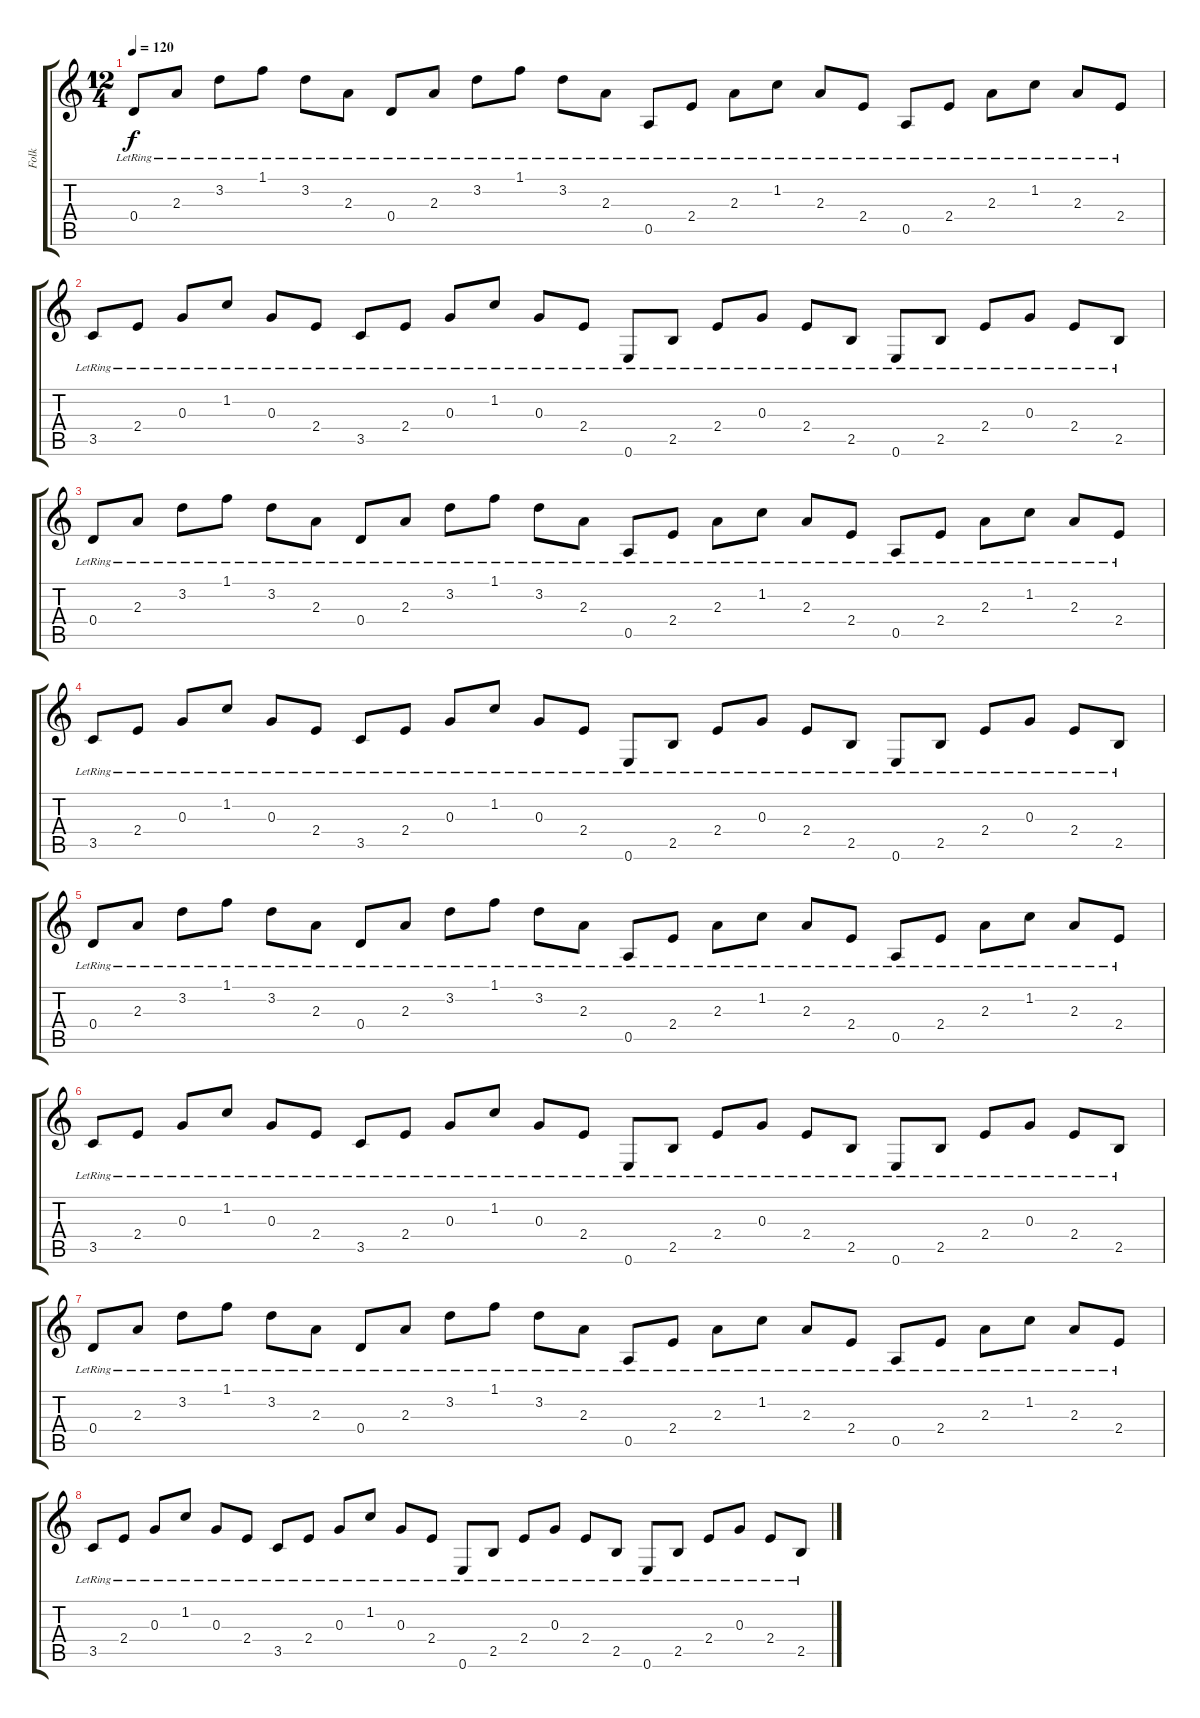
\track ("Folk" "Folk") {instrument acousticguitarsteel}
\staff {score tabs}
\tuning (E4 B3 G3 D3 A2 E2) {hide}
\ts (12 4)
\tempo 120
\clef g2
\ks c
0.4{lr}.8{dy f instrument acousticguitarsteel} 2.3{lr}.8 3.2{lr}.8 1.1{lr}.8 3.2{lr}.8 2.3{lr}.8 0.4{lr}.8 2.3{lr}.8 3.2{lr}.8 1.1{lr}.8 3.2{lr}.8 2.3{lr}.8 0.5{lr}.8 2.4{lr}.8 2.3{lr}.8 1.2{lr}.8 2.3{lr}.8 2.4{lr}.8 0.5{lr}.8 2.4{lr}.8 2.3{lr}.8 1.2{lr}.8 2.3{lr}.8 2.4{lr}.8 |
3.5{lr}.8 2.4{lr}.8 0.3{lr}.8 1.2{lr}.8 0.3{lr}.8 2.4{lr}.8 3.5{lr}.8 2.4{lr}.8 0.3{lr}.8 1.2{lr}.8 0.3{lr}.8 2.4{lr}.8 0.6{lr}.8 2.5{lr}.8 2.4{lr}.8 0.3{lr}.8 2.4{lr}.8 2.5{lr}.8 0.6{lr}.8 2.5{lr}.8 2.4{lr}.8 0.3{lr}.8 2.4{lr}.8 2.5{lr}.8 |
0.4{lr}.8 2.3{lr}.8 3.2{lr}.8 1.1{lr}.8 3.2{lr}.8 2.3{lr}.8 0.4{lr}.8 2.3{lr}.8 3.2{lr}.8 1.1{lr}.8 3.2{lr}.8 2.3{lr}.8 0.5{lr}.8 2.4{lr}.8 2.3{lr}.8 1.2{lr}.8 2.3{lr}.8 2.4{lr}.8 0.5{lr}.8 2.4{lr}.8 2.3{lr}.8 1.2{lr}.8 2.3{lr}.8 2.4{lr}.8 |
3.5{lr}.8 2.4{lr}.8 0.3{lr}.8 1.2{lr}.8 0.3{lr}.8 2.4{lr}.8 3.5{lr}.8 2.4{lr}.8 0.3{lr}.8 1.2{lr}.8 0.3{lr}.8 2.4{lr}.8 0.6{lr}.8 2.5{lr}.8 2.4{lr}.8 0.3{lr}.8 2.4{lr}.8 2.5{lr}.8 0.6{lr}.8 2.5{lr}.8 2.4{lr}.8 0.3{lr}.8 2.4{lr}.8 2.5{lr}.8 |
0.4{lr}.8 2.3{lr}.8 3.2{lr}.8 1.1{lr}.8 3.2{lr}.8 2.3{lr}.8 0.4{lr}.8 2.3{lr}.8 3.2{lr}.8 1.1{lr}.8 3.2{lr}.8 2.3{lr}.8 0.5{lr}.8 2.4{lr}.8 2.3{lr}.8 1.2{lr}.8 2.3{lr}.8 2.4{lr}.8 0.5{lr}.8 2.4{lr}.8 2.3{lr}.8 1.2{lr}.8 2.3{lr}.8 2.4{lr}.8 |
3.5{lr}.8 2.4{lr}.8 0.3{lr}.8 1.2{lr}.8 0.3{lr}.8 2.4{lr}.8 3.5{lr}.8 2.4{lr}.8 0.3{lr}.8 1.2{lr}.8 0.3{lr}.8 2.4{lr}.8 0.6{lr}.8 2.5{lr}.8 2.4{lr}.8 0.3{lr}.8 2.4{lr}.8 2.5{lr}.8 0.6{lr}.8 2.5{lr}.8 2.4{lr}.8 0.3{lr}.8 2.4{lr}.8 2.5{lr}.8 |
0.4{lr}.8 2.3{lr}.8 3.2{lr}.8 1.1{lr}.8 3.2{lr}.8 2.3{lr}.8 0.4{lr}.8 2.3{lr}.8 3.2{lr}.8 1.1{lr}.8 3.2{lr}.8 2.3{lr}.8 0.5{lr}.8 2.4{lr}.8 2.3{lr}.8 1.2{lr}.8 2.3{lr}.8 2.4{lr}.8 0.5{lr}.8 2.4{lr}.8 2.3{lr}.8 1.2{lr}.8 2.3{lr}.8 2.4{lr}.8 |
3.5{lr}.8 2.4{lr}.8 0.3{lr}.8 1.2{lr}.8 0.3{lr}.8 2.4{lr}.8 3.5{lr}.8 2.4{lr}.8 0.3{lr}.8 1.2{lr}.8 0.3{lr}.8 2.4{lr}.8 0.6{lr}.8 2.5{lr}.8 2.4{lr}.8 0.3{lr}.8 2.4{lr}.8 2.5{lr}.8 0.6{lr}.8 2.5{lr}.8 2.4{lr}.8 0.3{lr}.8 2.4{lr}.8 2.5{lr}.8
